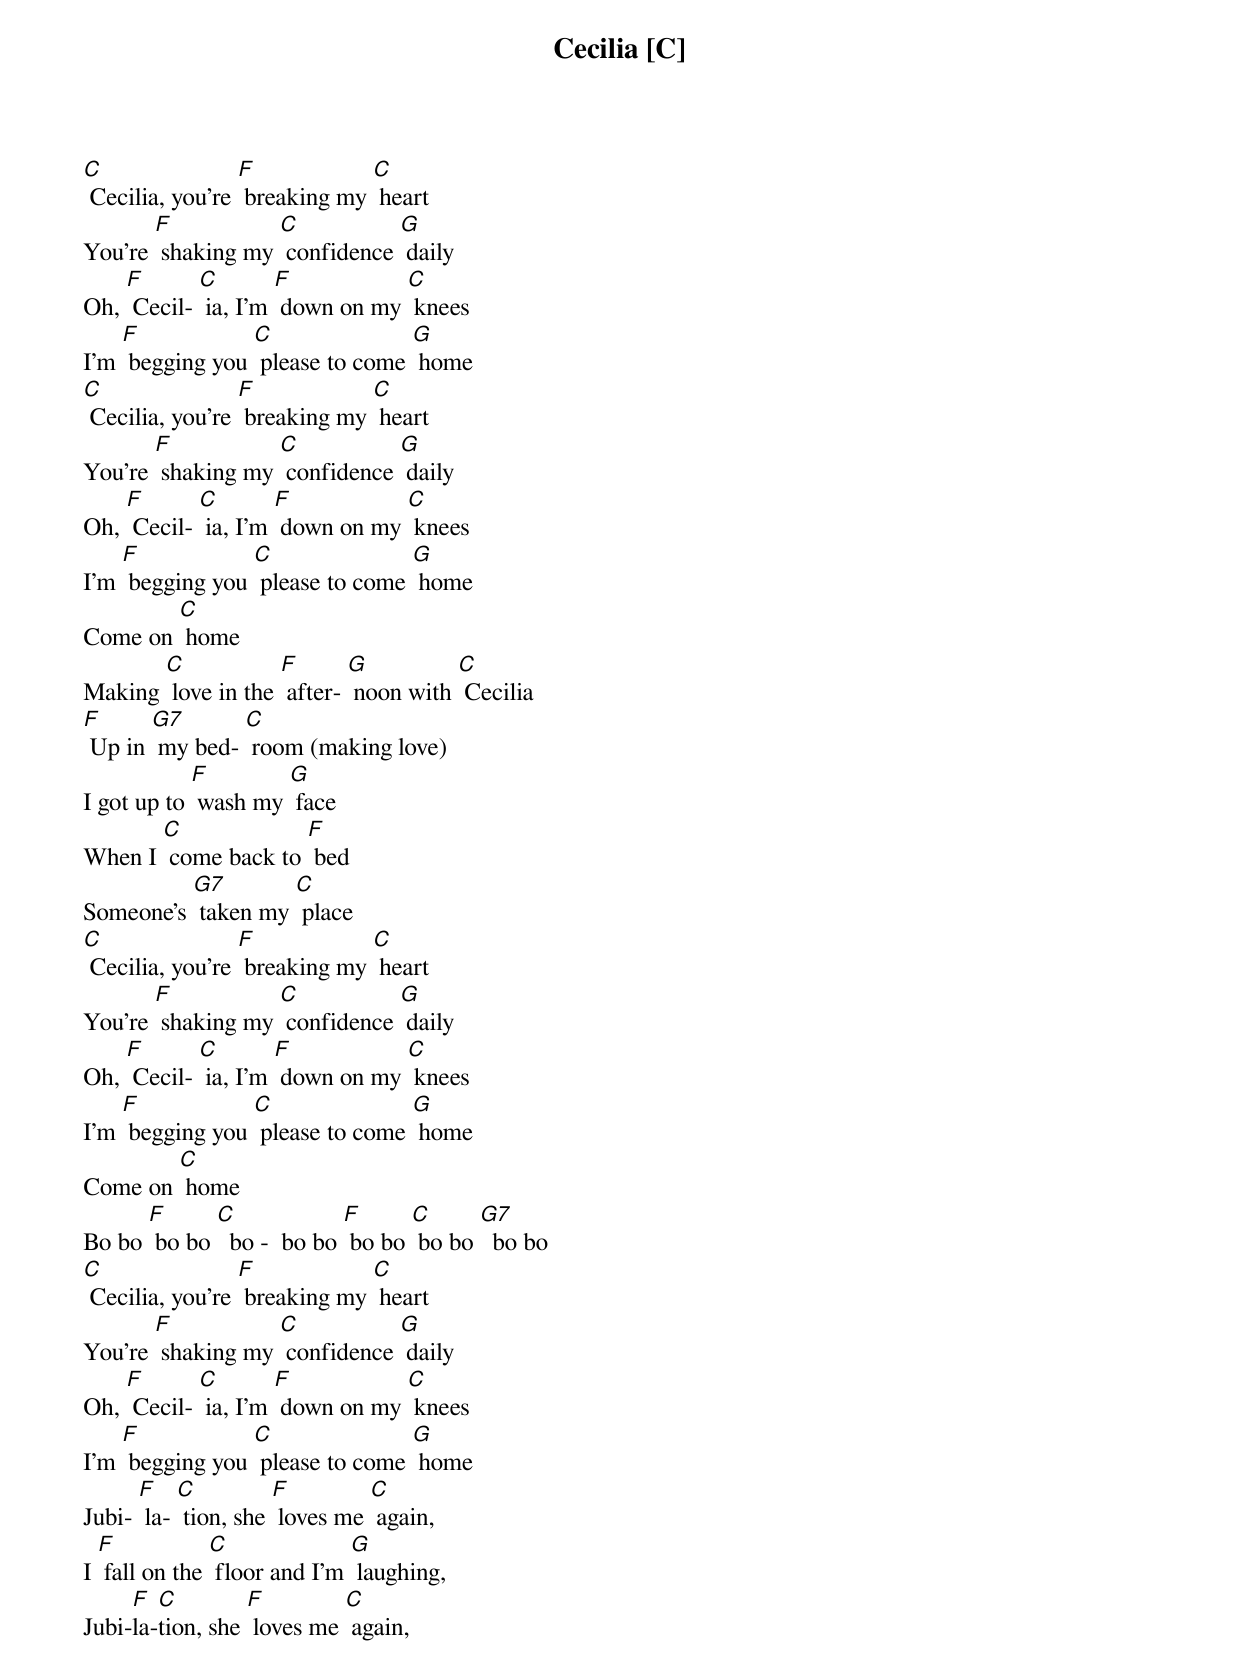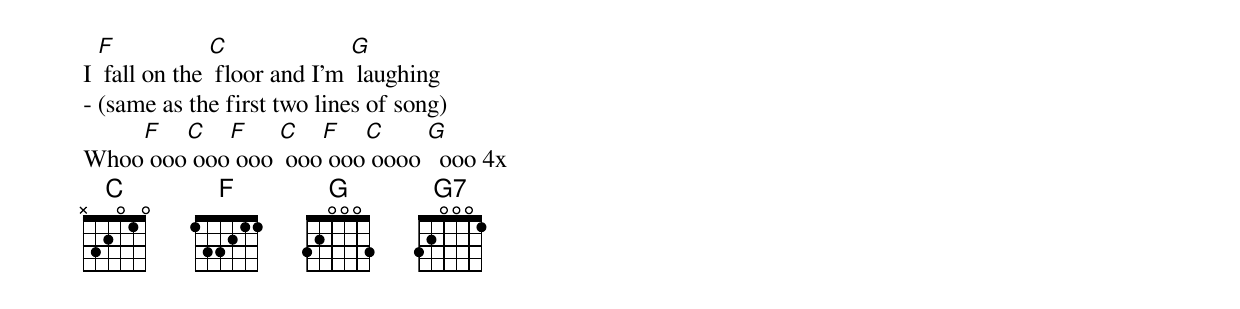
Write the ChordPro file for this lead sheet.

{t: Cecilia [C] }
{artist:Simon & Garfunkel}
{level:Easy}
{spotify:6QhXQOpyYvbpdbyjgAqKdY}
{c: }
[C] Cecilia, you're [F] breaking my [C] heart
You're [F] shaking my [C] confidence [G] daily
Oh, [F] Cecil- [C] ia, I'm [F] down on my [C] knees
I'm [F] begging you [C] please to come [G] home
{c: }
[C] Cecilia, you're [F] breaking my [C] heart
You're [F] shaking my [C] confidence [G] daily
Oh, [F] Cecil- [C] ia, I'm [F] down on my [C] knees
I'm [F] begging you [C] please to come [G] home
Come on [C] home
{c: }
Making [C] love in the [F] after- [G] noon with [C] Cecilia
[F] Up in [G7] my bed- [C] room (making love)
I got up to [F] wash my [G] face
When I [C] come back to [F] bed
Someone's [G7] taken my [C] place
{c: }
[C] Cecilia, you're [F] breaking my [C] heart
You're [F] shaking my [C] confidence [G] daily
Oh, [F] Cecil- [C] ia, I'm [F] down on my [C] knees
I'm [F] begging you [C] please to come [G] home
Come on [C] home
{c: }
Bo bo [F] bo bo [C]  bo -  bo bo [F] bo bo [C] bo bo [G7]  bo bo
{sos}
[C] Cecilia, you're [F] breaking my [C] heart
You're [F] shaking my [C] confidence [G] daily
Oh, [F] Cecil- [C] ia, I'm [F] down on my [C] knees
I'm [F] begging you [C] please to come [G] home
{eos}
Jubi- [F] la- [C] tion, she [F] loves me [C] again,
I [F] fall on the [C] floor and I’m [G] laughing,
Jubi-[F]la-[C]tion, she [F] loves me [C] again,
I [F] fall on the [C] floor and I’m [G] laughing
{c: }
- (same as the first two lines of song)
Whoo[F] ooo[C] ooo[F] ooo [C] ooo[F] ooo[C] oooo [G]  ooo 4x
